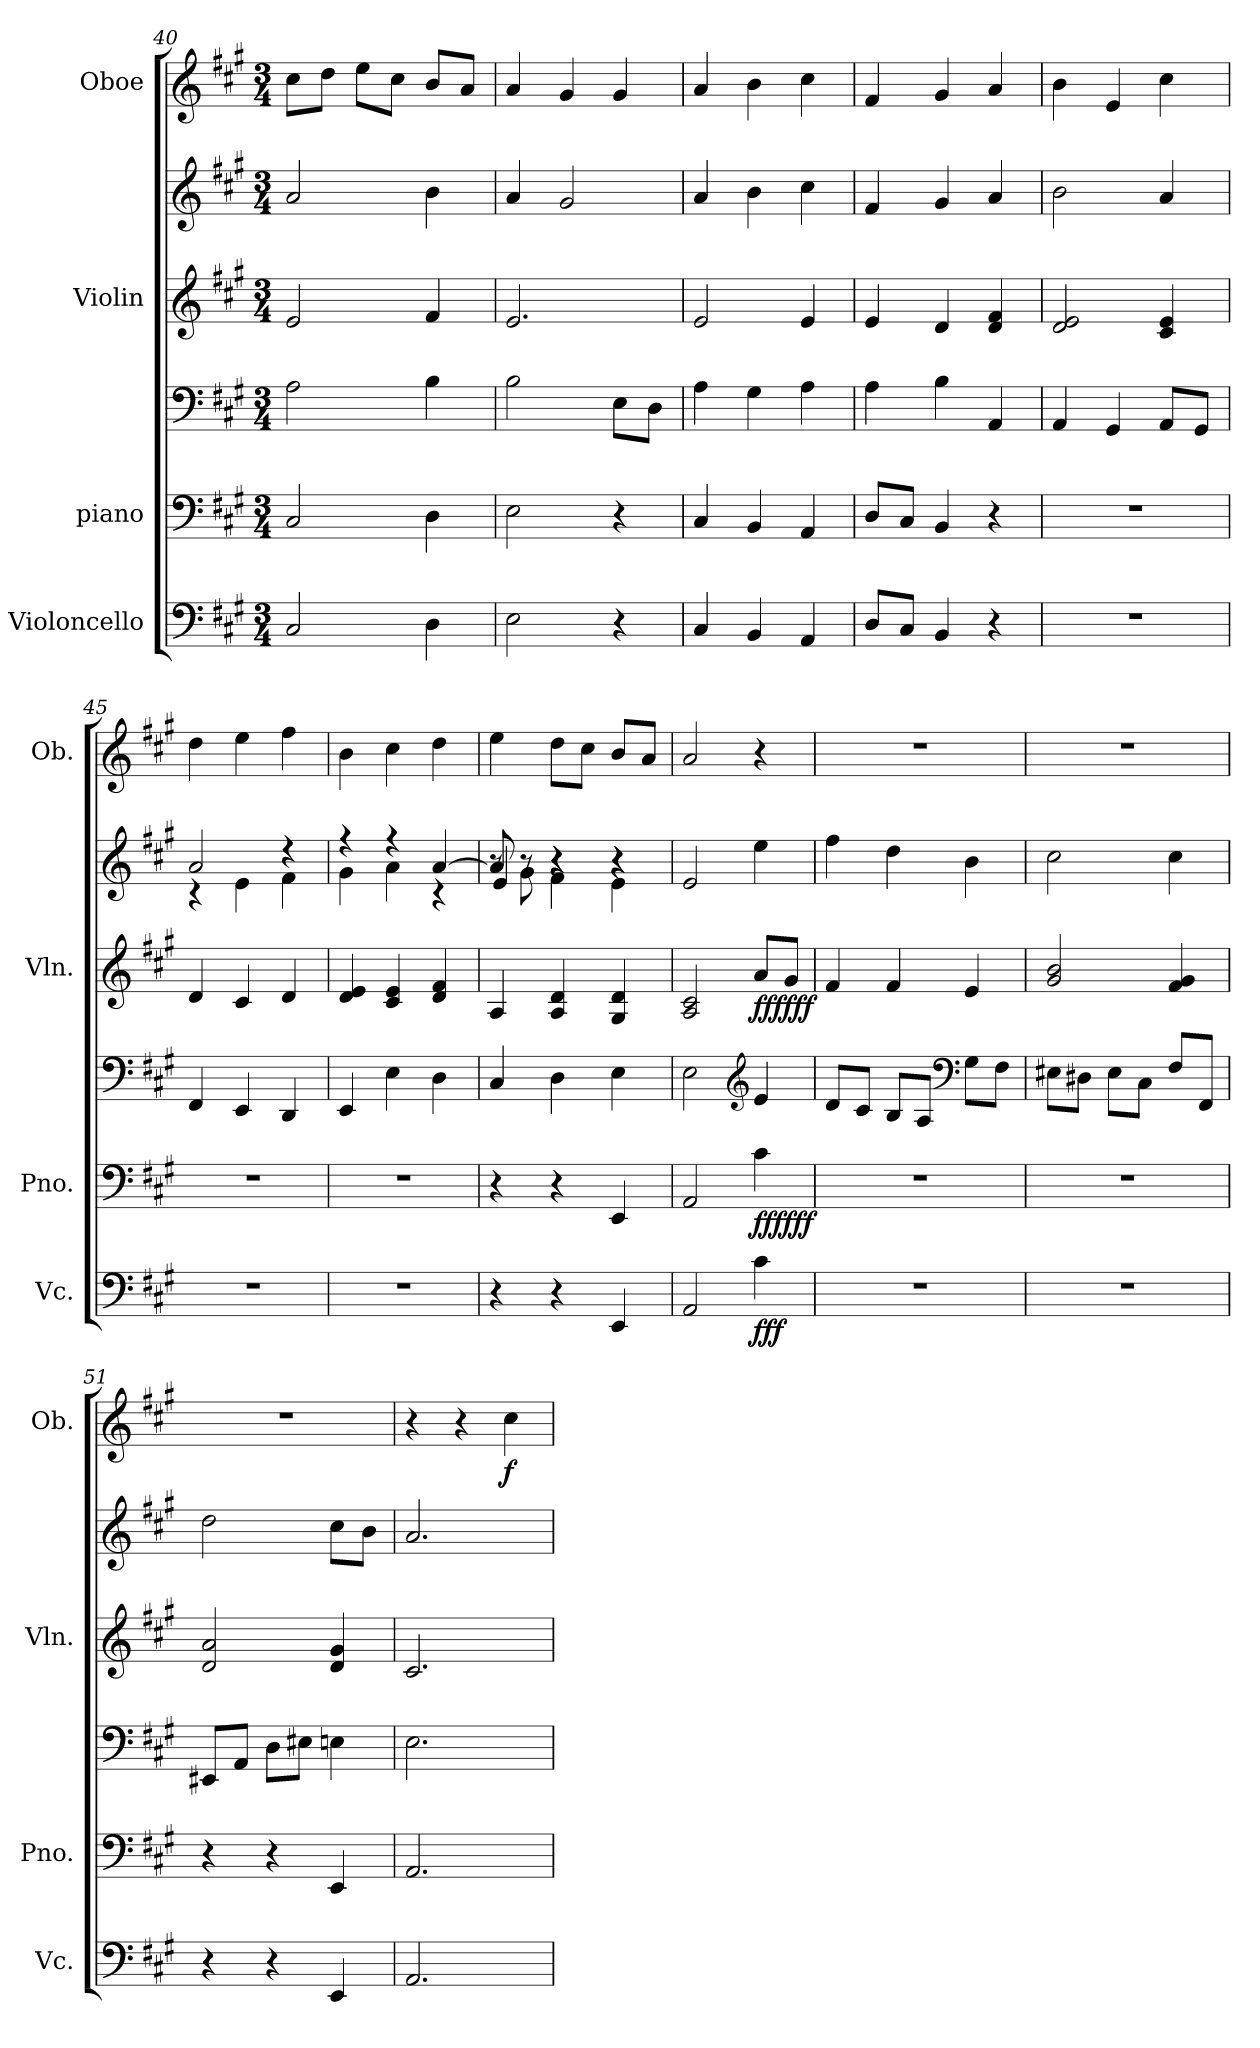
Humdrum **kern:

**kern	**dynam	**kern	**kern	**dynam	**kern	**kern	**dynam	**kern	**dynam
*part4	*part4	*part3	*part3	*part3	*part2	*part2	*part2	*part1	*part1
*staff6	*staff6	*staff5	*staff4	*staff4/5	*staff3	*staff2	*staff2/3	*staff1	*staff1
*I"Violoncello	*	*I"piano	*	*	*I"Violin	*	*	*I"Oboe	*
*I'Vc.	*	*I'Pno.	*	*	*I'Vln.	*	*	*I'Ob.	*
!!LO:LB:g=z
*clefF4	*	*clefF4	*clefF4	*	*clefG2	*clefG2	*	*clefG2	*
*k[f#c#g#]	*	*k[f#c#g#]	*k[f#c#g#]	*	*k[f#c#g#]	*k[f#c#g#]	*	*k[f#c#g#]	*
*M3/4	*	*M3/4	*M3/4	*	*M3/4	*M3/4	*	*M3/4	*
=40	=40	=40	=40	=40	=40	=40	=40	=40	=40
2C#/	.	2C#/	2A\	.	2e/	2a/	.	8cc#\L	.
.	.	.	.	.	.	.	.	8dd\J	.
.	.	.	.	.	.	.	.	8ee\L	.
.	.	.	.	.	.	.	.	8cc#\J	.
4D\	.	4D\	4B\	.	4f#/	4b\	.	8b/L	.
.	.	.	.	.	.	.	.	8a/J	.
=41	=41	=41	=41	=41	=41	=41	=41	=41	=41
2E\	.	2E\	2B\	.	2.e/	4a/	.	4a/	.
.	.	.	.	.	.	2g#/	.	4g#/	.
4r	.	4r	8E\L	.	.	.	.	4g#/	.
.	.	.	8D\J	.	.	.	.	.	.
=42	=42	=42	=42	=42	=42	=42	=42	=42	=42
4C#/	.	4C#/	4A\	.	2e/	4a/	.	4a/	.
4BB/	.	4BB/	4G#\	.	.	4b\	.	4b\	.
4AA/	.	4AA/	4A\	.	4e/	4cc#\	.	4cc#\	.
=43	=43	=43	=43	=43	=43	=43	=43	=43	=43
8D/L	.	8D/L	4A\	.	4e/	4f#/	.	4f#/	.
8C#/J	.	8C#/J	.	.	.	.	.	.	.
4BB/	.	4BB/	4B\	.	4d/	4g#/	.	4g#/	.
4r	.	4r	4AA/	.	4d/ 4f#/	4a/	.	4a/	.
=44	=44	=44	=44	=44	=44	=44	=44	=44	=44
2.r	.	2.r	4AA/	.	2d/ 2e/	2b\	.	4b\	.
.	.	.	4GG#/	.	.	.	.	4e/	.
.	.	.	8AA/L	.	4c#/ 4e/	4a/	.	4cc#\	.
.	.	.	8GG#/J	.	.	.	.	.	.
=45	=45	=45	=45	=45	=45	=45	=45	=45	=45
*	*	*	*	*	*	*^	*	*	*
2.r	.	2.r	4FF#/	.	4d/	2a/	4r	.	4dd\	.
.	.	.	4EE/	.	4c#/	.	4e\	.	4ee\	.
.	.	.	4DD/	.	4d/	4r	4f#\	.	4ff#\	.
=46	=46	=46	=46	=46	=46	=46	=46	=46	=46	=46
2.r	.	2.r	4EE/	.	4d/ 4e/	4r	4g#\	.	4b\	.
.	.	.	4E\	.	4c#/ 4e/	4r	4a\	.	4cc#\	.
.	.	.	4D\	.	4d/ 4f#/	[4a/	4r	.	4dd\	.
=47	=47	=47	=47	=47	=47	=47	=47	=47	=47	=47
*	*	*	*	*	*	*	*^	*	*	*
4r	.	4r	4C#/	.	4A/	8a/]	8r	4e/	.	4ee\	.
.	.	.	.	.	.	8r	8g#\	.	.	.	.
4r	.	4r	4D\	.	4A/ 4d/	4r	4f#\	4r	.	8dd\L	.
.	.	.	.	.	.	.	.	.	.	8cc#\J	.
4EE/	.	4EE/	4E\	.	4G#/ 4d/	4r	4e\	4r	.	8b/L	.
.	.	.	.	.	.	.	.	.	.	8a/J	.
*	*	*	*	*	*	*v	*v	*v	*	*	*
!!LO:PB:g=z
=48	=48	=48	=48	=48	=48	=48	=48	=48	=48
2AA/	.	2AA/	2E\	.	2A/ 2c#/	2e/	.	2a/	.
*	*	*	*clefG2	*	*	*	*	*	*
!	!LO:DY:b	!	!	!LO:DY:b=2	!	!	!	!	!
!	!	!	!	!LO:DY:n=1:b	!	!	!LO:DY:b=2	!	!
!	!	!	!	!	!	!	!LO:DY:n=1:b	!	!
4c#\	fff	4c#\	4e/	fff fff	8a/L	4ee\	fff fff	4r	.
.	.	.	.	.	8g#/J	.	.	.	.
=49	=49	=49	=49	=49	=49	=49	=49	=49	=49
2.r	.	2.r	8d/L	.	4f#/	4ff#\	.	2.r	.
.	.	.	8c#/J	.	.	.	.	.	.
.	.	.	8B/L	.	4f#/	4dd\	.	.	.
.	.	.	8A/J	.	.	.	.	.	.
*	*	*	*clefF4	*	*	*	*	*	*
.	.	.	8G#\L	.	4e/	4b\	.	.	.
.	.	.	8F#\J	.	.	.	.	.	.
=50	=50	=50	=50	=50	=50	=50	=50	=50	=50
2.r	.	2.r	8E#X\L	.	2g#/ 2b/	2cc#\	.	2.r	.
.	.	.	8D#X\J	.	.	.	.	.	.
.	.	.	8E#\L	.	.	.	.	.	.
.	.	.	8C#\J	.	.	.	.	.	.
.	.	.	8F#/L	.	4f#/ 4g#/	4cc#\	.	.	.
.	.	.	8FF#/J	.	.	.	.	.	.
=51	=51	=51	=51	=51	=51	=51	=51	=51	=51
4r	.	4r	8EE#X/L	.	2d/ 2a/	2dd\	.	2.r	.
.	.	.	8AA/J	.	.	.	.	.	.
4r	.	4r	8D\L	.	.	.	.	.	.
.	.	.	8E#X\J	.	.	.	.	.	.
4EE/	.	4EE/	4En\	.	4d/ 4g#/	8cc#\L	.	.	.
.	.	.	.	.	.	8b\J	.	.	.
=52	=52	=52	=52	=52	=52	=52	=52	=52	=52
2.AA/	.	2.AA/	2.E\	.	2.c#/	2.a/	.	4r	.
.	.	.	.	.	.	.	.	4r	.
!	!	!	!	!	!	!	!	!	!LO:DY:b
.	.	.	.	.	.	.	.	4cc#\	f
=	=	=	=	=	=	=	=	=	=
*-	*-	*-	*-	*-	*-	*-	*-	*-	*-
